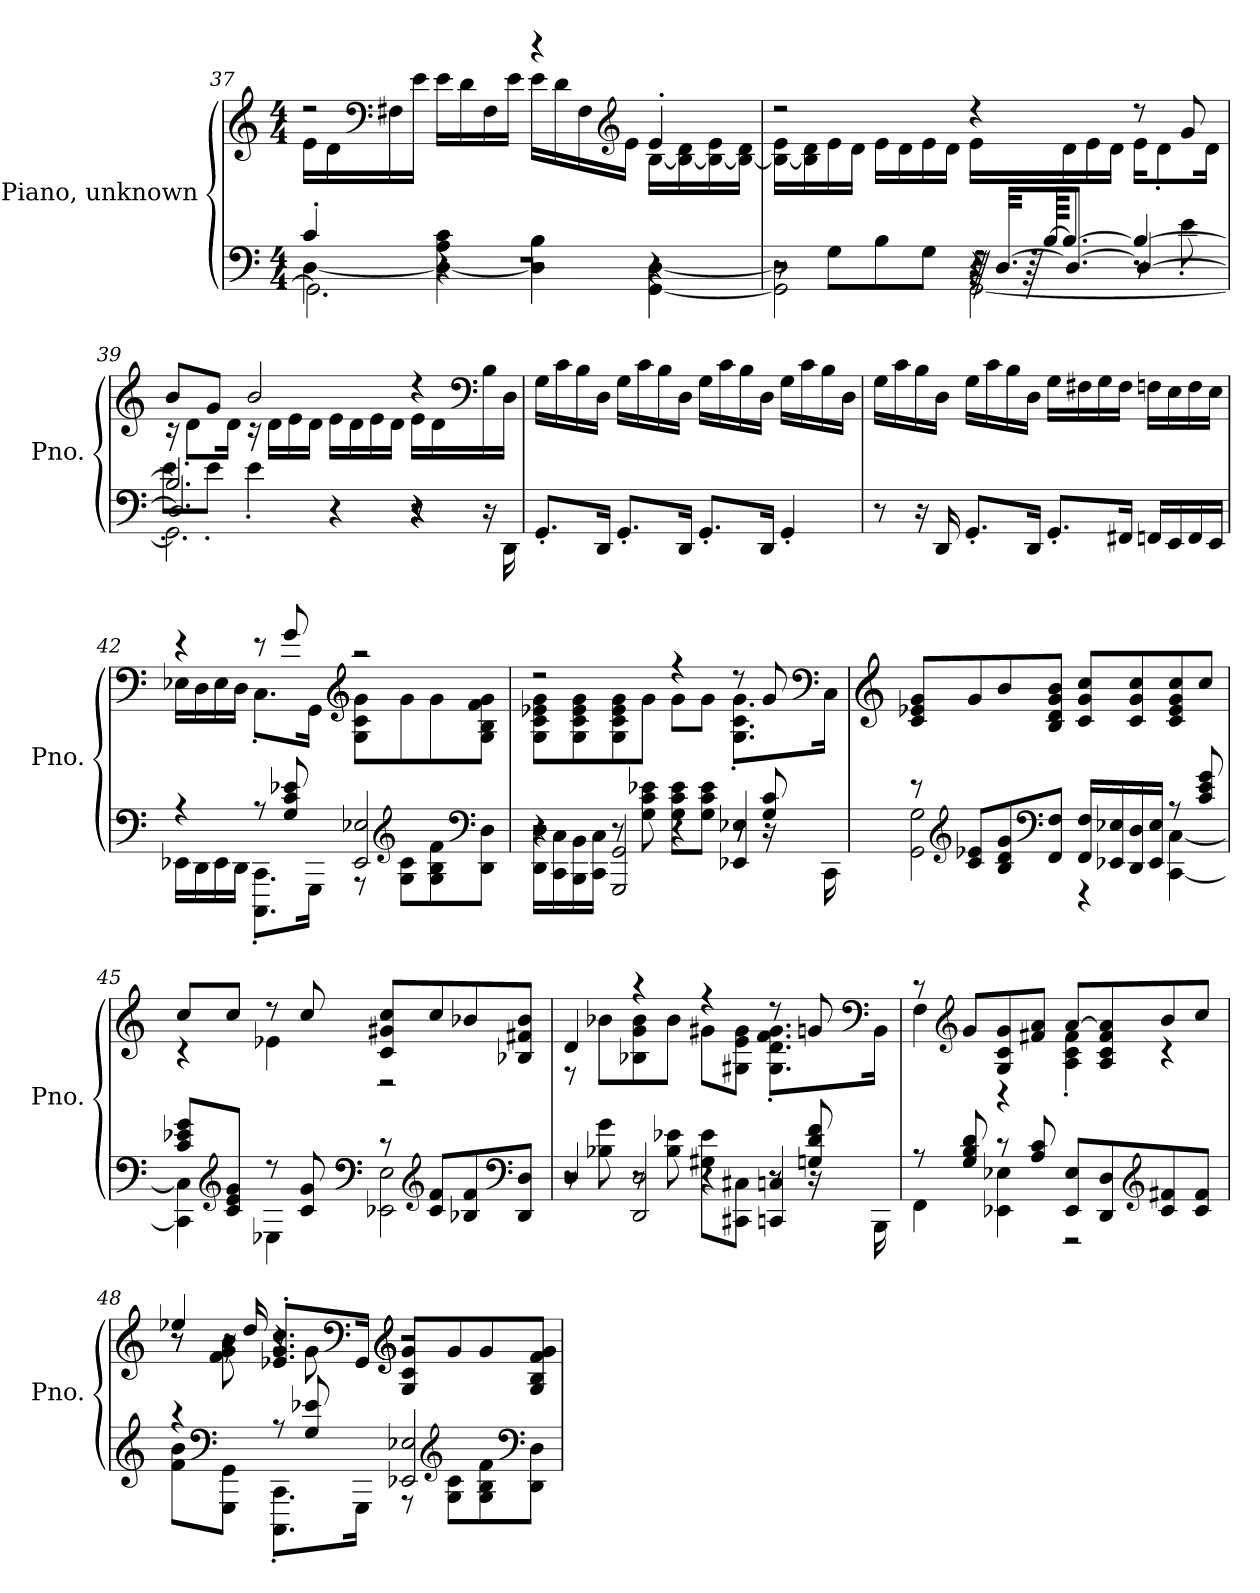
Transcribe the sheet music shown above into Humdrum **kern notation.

**kern	**kern
*part1	*part1
*staff2	*staff1
*I"Piano, unknown	*
*I'Pno.	*
!!LO:PB:g=z
*clefF4	*clefG2
*k[]	*k[]
*M4/4	*M4/4
=37	=37
*^	*^
*	*^	*	*
*	*	*^	*	*
1r	[4D\	4c'/	2.GG\]	2r	16e\LL
.	.	.	.	.	16d\
*	*	*	*	*clefF4	*
.	.	.	.	.	16F#X\
.	.	.	.	.	16e\JJ
.	4D\_ 4A\ 4c\	4r	.	.	16e\LL
.	.	.	.	.	16d\
.	.	.	.	.	16F#\
.	.	.	.	.	16e\JJ
.	4D\] 4B\	2r	.	4r	16e\LL
.	.	.	.	.	16d\
.	.	.	.	.	16F#\
*	*	*	*	*clefG2	*
.	.	.	.	.	16e\JJ
.	4r	.	[4GG\ [4D\	4e'/	[16B\LL
.	.	.	.	.	16B\_ 16d\
.	.	.	.	.	16B\_ 16e\
.	.	.	.	.	16B\_ 16d\JJ
=38	=38	=38	=38	=38	=38
2r	8r	2r	2GG\] 2D\]	2r	16B\_ 16e\LL
.	.	.	.	.	16B\] 16d\
.	8G\L	.	.	.	16e\
.	.	.	.	.	16d\JJ
.	8B\	.	.	.	16e\LL
.	.	.	.	.	16d\
.	8G\J	.	.	.	16e\
.	.	.	.	.	16d\JJ
32r	4r	64r	[2GG\	4r	16e\LL
.	.	[32.D/KKL	.	.	.
64r	.	.	.	.	.
[64B/KKKL	.	.	.	.	.
8.B/J_	.	8.D/J_	.	.	16d\
.	.	.	.	.	16e\
.	.	.	.	.	16d\JJ
4B/_	8r	4D/_	.	8r	16e\KL
.	.	.	.	.	8d'\
.	8e'\	.	.	8g/	.
.	.	.	.	.	16d\Jk
!!LO:LB:g=z	!!
=39	=39	=39	=39	=39	=39
2.B/]	8e'\L	2.D/]	2.GG\]	8b/L	16r
.	.	.	.	.	8d'\L
.	8e'\J	.	.	8g/J	.
.	.	.	.	.	16d\Jk
.	4e'\	.	.	2b/	16r
.	.	.	.	.	16d\LL
.	.	.	.	.	16e\
.	.	.	.	.	16d\JJ
.	4r	.	.	.	16e\LL
.	.	.	.	.	16d\
.	.	.	.	.	16e\
.	.	.	.	.	16d\JJ
4r	8r	4r	4r	4r	16e\LL
.	.	.	.	.	16d\
*	*	*	*	*clefF4	*
.	16r	.	.	.	16B\
.	16DD\	.	.	.	16D\JJ
*v	*v	*v	*v	*	*
*	*v	*v
=40	=40
8.GG'/L	16G\LL
.	16c\
.	16B\
16DD/Jk	16D\JJ
8.GG'/L	16G\LL
.	16c\
.	16B\
16DD/Jk	16D\JJ
8.GG'/L	16G\LL
.	16c\
.	16B\
16DD/Jk	16D\JJ
4GG'/	16G\LL
.	16c\
.	16B\
.	16D\JJ
!!LO:LB:g=z
=41	=41
8r	16G\LL
.	16c\
16r	16B\
16DD/	16D\JJ
8.GG'/L	16G\LL
.	16c\
.	16B\
16DD/Jk	16D\JJ
8.GG'/L	16G\LL
.	16F#X\
.	16G\
16FF#X/Jk	16F#\JJ
16FFn/LL	16Fn\LL
16EE/	16E\
16FF/	16F\
16EE/JJ	16E\JJ
=42	=42
*^	*^
4r	16EE-X\LL	4r	16E-X\LL
.	16DD\	.	16D\
.	16EE-\	.	16E-\
.	16DD\JJ	.	16D\JJ
8r	8.CCC\' 8.CC\'L	8r	8.C'\L
8G/ 8c/ 8e-X/	.	8g/	.
.	16GGG\Jk	.	16GG\Jk
*	*	*clefG2	*
2EE-/ 2E-X/	8r	2r	8G\ 8c\ 8g\L
*clefG2	*	*	*
.	8G\ 8c\L	.	8g\
.	8G\ 8B\ 8f\	.	8g\
*clefF4	*	*	*
.	8DD\ 8D\J	.	8G\ 8B\ 8f\ 8g\J
!!LO:LB:g=z	!!
=43	=43	=43	=43
*	*^	*	*
2r	16DD\ 16D\LL	4r	2r	8G\ 8c\ 8e-X\ 8g\L
.	16CC\ 16C\	.	.	.
.	16BBB\ 16BB\	.	.	8G\ 8c\ 8e-\ 8g\
.	16CC\ 16C\JJ	.	.	.
.	8r	2GGG/ 2GG/	.	8G\ 8c\ 8e-\ 8g\
.	8G\ 8c\ 8e-X\	.	.	8g\J
4r	8G\ 8c\ 8e-\L	.	4r	8g\L
.	8G\ 8c\ 8e-\J	.	.	8g\J
8r	8r	4EE-X/ 4E-X/	8r	8.G\' 8.c\' 8.g\'L
8G/ 8c/	16r	.	8g/	.
*	*	*	*clefF4	*
.	16CC\	.	.	16C\Jk
*v	*v	*v	*	*
*	*v	*v
=44	=44
*	*clefG2
*^	*
8r	2GG\ 2G\	8c/ 8e-X/ 8g/L
*clefG2	*	*
8c/ 8e-X/L	.	8g/
8B/ 8d/ 8g/	.	8b/
*clefF4	*	*
8FF/ 8F/J	.	8B/ 8d/ 8g/ 8b/J
16FF/ 16F/LL	4r	8c/ 8g/ 8cc/L
16EE-X/ 16E-X/	.	.
16DD/ 16D/	.	8c/ 8g/ 8cc/
16EE-/ 16E-/JJ	.	.
8r	[4CC\ [4C\	8c/ 8e-/ 8g/ 8cc/
8c/ 8e-/ 8g/	.	8cc/J
!!LO:LB:g=z
=45	=45	=45
*	*	*^
8c/ 8e-X/ 8g/L	4CC\] 4C\]	8cc/L	4r
*clefG2	*	*	*
8c/ 8e-/ 8g/J	.	8cc/J	.
8r	4E-X\	8r	4e-X\
8c/ 8g/	.	8cc/	.
*clefF4	*	*	*
8r	2EE-X\ 2E-\	8c/ 8g#X/ 8cc/L	2r
*clefG2	*	*	*
8c/ 8f/L	.	8cc/	.
8B-X/ 8f/	.	8b-X/	.
*clefF4	*	*	*
8DD/ 8D/J	.	8B-X/ 8f#X/ 8b-/J	.
=46	=46	=46	=46
*	*^	*	*
2r	8r	4D/	4d/	8r
.	8B-X\ 8g\	.	.	8b-X\L
.	8r	2DD/ 2D/	4r	8B-X\ 8g\ 8b-\
.	8B-\ 8e-X\	.	.	8b-\J
4r	8G#X\ 8e-\L	.	4r	8g#X\L
.	8CC#X\ 8C#X\J	.	.	8G#X\ 8e\ 8g#\J
8r	8r	4CCn/ 4Cn/	8r	8.G#\' 8.d\' 8.f\' 8.g#\'L
8Gn/ 8d/ 8f/	16r	.	8gn/	.
*	*	*	*clefF4	*
.	16BBB\	.	.	16BB\Jk
*	*v	*v	*	*
!!LO:LB:g=z	!!
=47	=47	=47	=47
8r	4FF\	8r	4F\
*	*	*clefG2	*
8G/ 8B/ 8d/	.	8g/L	.
8r	4EE-X\ 4E-X\	8G/ 8c/ 8g/	4r
8A/ 8c/	.	8f#X/ 8a/J	.
8EE-/ 8E-/L	2r	[8a/L	4A\' 4c\' 4f#\'
8DD/ 8D/	.	8A/ 8c/ 8f#/ 8a/]	.
*clefG2	*	*	*
8c/ 8f#X/	.	8b/	4r
8c/ 8f#/J	.	8cc/J	.
=48	=48	=48	=48
*	*	*	*^
4r	8f\ 8b\L	4ee-X/	8r	8r
*clefF4	*	*	*	*
.	8GGG\ 8GG\J	.	8f\ 8g\ 8b\	16r
.	.	.	.	16dd/
8r	8.CCC\' 8.CC\'L	4r	8r	8.e-X/' 8.g/' 8.cc/'L
8G/ 8e-X/	.	.	8g\	.
*	*	*clefF4	*	*
.	16GGG\Jk	.	.	16GG/Jk
*	*	*clefG2	*	*
2EE-X/ 2E-X/	8r	2r	2r	8G/ 8c/ 8g/L
*clefG2	*	*	*	*
.	8G\ 8c\L	.	.	8g/
.	8G\ 8B\ 8f\	.	.	8g/
*clefF4	*	*	*	*
.	8DD\ 8D\J	.	.	8G/ 8B/ 8f/ 8g/J
*v	*v	*	*	*
*	*v	*v	*v
=	=
*-	*-
